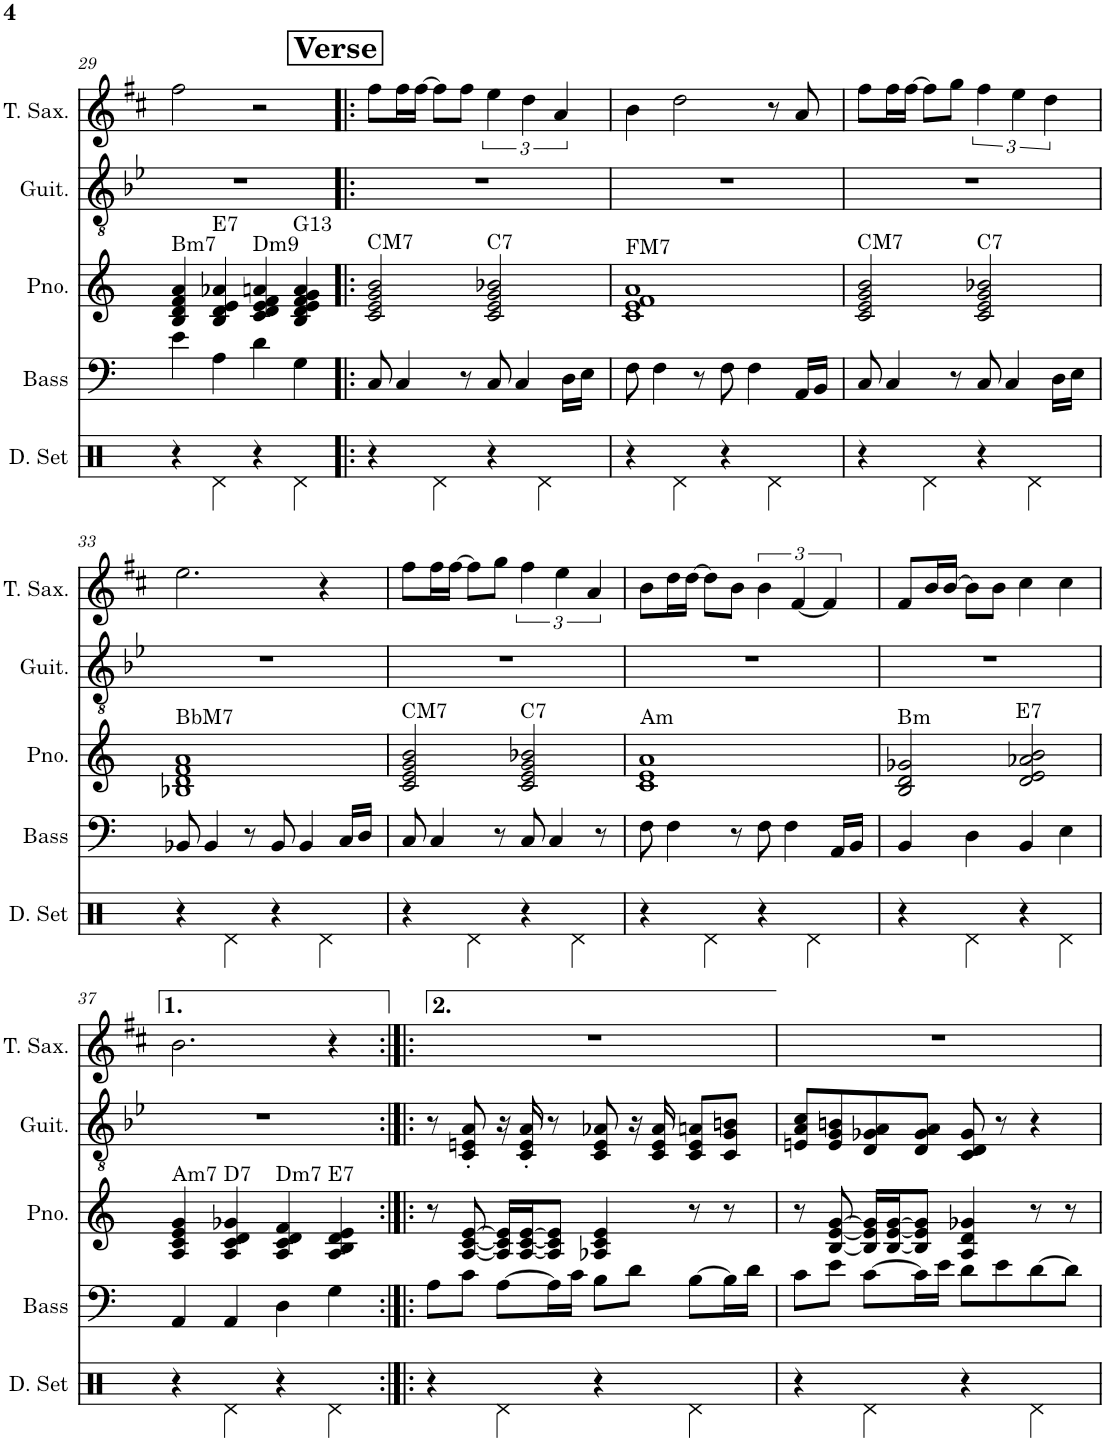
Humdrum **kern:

**kern	**kern	**kern	**kern	**kern
*part5	*part4	*part3	*part2	*part1
*staff5	*staff4	*staff3	*staff2	*staff1
*I"Drumset	*I"Acoustic Bass	*I"Piano	*I"Acoustic Guitar	*I"Tenor Saxophone
*I'D. Set	*I'Bass	*I'Pno.	*I'Guit.	*I'T. Sax.
!!LO:PB:g=z
*clefX	*clefF4	*clefG2	*clefGv2	*clefG2
*	*Trd7c12	*	*	*Trd8c14
*k[]	*k[]	*k[]	*k[b-e-]	*k[f#c#]
*M4/4	*M4/4	*M4/4	*M4/4	*M4/4
=29	=29	=29	=29	=29
!	!	!LO:TX:a:t=Bm7	!	!
4r	4e\	4B/ 4d/ 4f/ 4a/	1r	2ff#\
!	!	!LO:TX:a:t=E7	!	!
4Rd\	4A\	4B/ 4d/ 4e/ 4a-X/	.	.
!	!	!LO:TX:a:t=Dm9	!	!
4r	4d\	4c/ 4d/ 4e/ 4f/ 4an/	.	2r
!	!	!LO:TX:a:t=G13	!	!
4Rd\	4G\	4B/ 4d/ 4e/ 4f/ 4g/ 4a/	.	.
!!LO:REH:place=s1:a:B:cj:fs=14:t=Verse
=30!|:	=30!|:	=30!|:	=30!|:	=30!|:
!	!	!LO:TX:a:t=CM7	!	!
4r	8C/	2c/ 2e/ 2g/ 2b/	1r	8ff#\L
.	4C/	.	.	16ff#\L
.	.	.	.	[16ff#\JJ
4Rd\	.	.	.	8ff#\L]
.	8r	.	.	8ff#\J
!	!	!LO:TX:a:t=C7	!	!
4r	8C/	2c/ 2e/ 2g/ 2b-X/	.	6ee\
.	4C/	.	.	.
.	.	.	.	6dd\
4Rd\	.	.	.	.
.	.	.	.	6a/
.	16D\LL	.	.	.
.	16E\JJ	.	.	.
=31	=31	=31	=31	=31
!	!	!LO:TX:a:t=FM7	!	!
4r	8F\	1c 1e 1f 1a	1r	4b\
.	4F\	.	.	.
4Rd\	.	.	.	2dd\
.	8r	.	.	.
4r	8F\	.	.	.
.	4F\	.	.	.
4Rd\	.	.	.	8r
.	16AA/LL	.	.	8a/
.	16BB/JJ	.	.	.
=32	=32	=32	=32	=32
!	!	!LO:TX:a:t=CM7	!	!
4r	8C/	2c/ 2e/ 2g/ 2b/	1r	8ff#\L
.	4C/	.	.	16ff#\L
.	.	.	.	[16ff#\JJ
4Rd\	.	.	.	8ff#\L]
.	8r	.	.	8gg\J
!	!	!LO:TX:a:t=C7	!	!
4r	8C/	2c/ 2e/ 2g/ 2b-X/	.	6ff#\
.	4C/	.	.	.
.	.	.	.	6ee\
4Rd\	.	.	.	.
.	.	.	.	6dd\
.	16D\LL	.	.	.
.	16E\JJ	.	.	.
!!LO:LB:g=z
=33	=33	=33	=33	=33
!	!	!LO:TX:a:t=BbM7	!	!
4r	8BB-X/	1B-X 1d 1f 1a	1r	2.ee\
.	4BB-/	.	.	.
4Rd\	.	.	.	.
.	8r	.	.	.
4r	8BB-/	.	.	.
.	4BB-/	.	.	.
4Rd\	.	.	.	4r
.	16C/LL	.	.	.
.	16D/JJ	.	.	.
=34	=34	=34	=34	=34
!	!	!LO:TX:a:t=CM7	!	!
4r	8C/	2c/ 2e/ 2g/ 2b/	1r	8ff#\L
.	4C/	.	.	16ff#\L
.	.	.	.	[16ff#\JJ
4Rd\	.	.	.	8ff#\L]
.	8r	.	.	8gg\J
!	!	!LO:TX:a:t=C7	!	!
4r	8C/	2c/ 2e/ 2g/ 2b-X/	.	6ff#\
.	4C/	.	.	.
.	.	.	.	6ee\
4Rd\	.	.	.	.
.	.	.	.	6a/
.	8r	.	.	.
=35	=35	=35	=35	=35
!	!	!LO:TX:a:t=Am	!	!
4r	8F\	1c 1e 1a	1r	8b\L
.	4F\	.	.	16dd\L
.	.	.	.	[16dd\JJ
4Rd\	.	.	.	8dd\L]
.	8r	.	.	8b\J
4r	8F\	.	.	6b\
.	4F\	.	.	.
.	.	.	.	[6f#/
4Rd\	.	.	.	.
.	.	.	.	6f#/]
.	16AA/LL	.	.	.
.	16BB/JJ	.	.	.
=36	=36	=36	=36	=36
!	!	!LO:TX:a:t=Bm	!	!
4r	4BB/	2B/ 2d/ 2g-X/	1r	8f#/L
.	.	.	.	16b/L
.	.	.	.	[16b/JJ
4Rd\	4D\	.	.	8b\L]
.	.	.	.	8b\J
!	!	!LO:TX:a:t=E7	!	!
4r	4BB/	2d/ 2e/ 2a-X/ 2b/	.	4cc#\
4Rd\	4E\	.	.	4cc#\
!!LO:LB:g=z
=37	=37	=37	=37	=37
!	!	!LO:TX:a:t=Am7	!	!
4r	4AA/	4A/ 4c/ 4e/ 4g/	1r	2.b\
!	!	!LO:TX:a:t=D7	!	!
4Rd\	4AA/	4A/ 4c/ 4d/ 4g-X/	.	.
!	!	!LO:TX:a:t=Dm7	!	!
4r	4D\	4A/ 4c/ 4d/ 4f/	.	.
!	!	!LO:TX:a:t=E7	!	!
4Rd\	4G\	4A/ 4B/ 4d/ 4e/	.	4r
=38:|!|:	=38:|!|:	=38:|!|:	=38:|!|:	=38:|!|:
4r	8A\L	8r	8r	1r
.	8c\J	[8A/ [8c/ [8e/	8C/' 8En/' 8A/'	.
4Rd\	[8A\L	16A/] 16c/] 16e/]LL	16r	.
.	.	[16A/ [16c/ [16e/J	16C/' 16E/' 16A/'	.
.	16A\L]	8A/] 8c/] 8e/]J	8r	.
.	16c\JJ	.	.	.
4r	8B\L	4A-X/ 4c/ 4e/	8C/ 8E/ 8A-X/	.
.	8d\J	.	16r	.
.	.	.	16C/ 16E/ 16A-/	.
4Rd\	[8B\L	8r	8C/ 8E/ 8An/L	.
.	16B\L]	8r	8C/ 8G/ 8Bn/J	.
.	16d\JJ	.	.	.
=39	=39	=39	=39	=39
4r	8c\L	8r	8En/ 8A/ 8c/L	1r
.	8e\J	[8B/ [8e/ [8g/	8E/ 8G/ 8Bn/	.
4Rd\	[8c\L	16B/] 16e/] 16g/]LL	8D/ 8G-X/ 8A/	.
.	.	[16B/ [16e/ [16g/J	.	.
.	16c\L]	8B/] 8e/] 8g/]J	8D/ 8G-/ 8A/J	.
.	16e\JJ	.	.	.
4r	8d\L	4A/ 4d/ 4g-X/	8C/ 8D/ 8G-/	.
.	8e\	.	8r	.
4Rd\	[8d\	8r	4r	.
.	8d\J]	8r	.	.
=	=	=	=	=
*-	*-	*-	*-	*-
